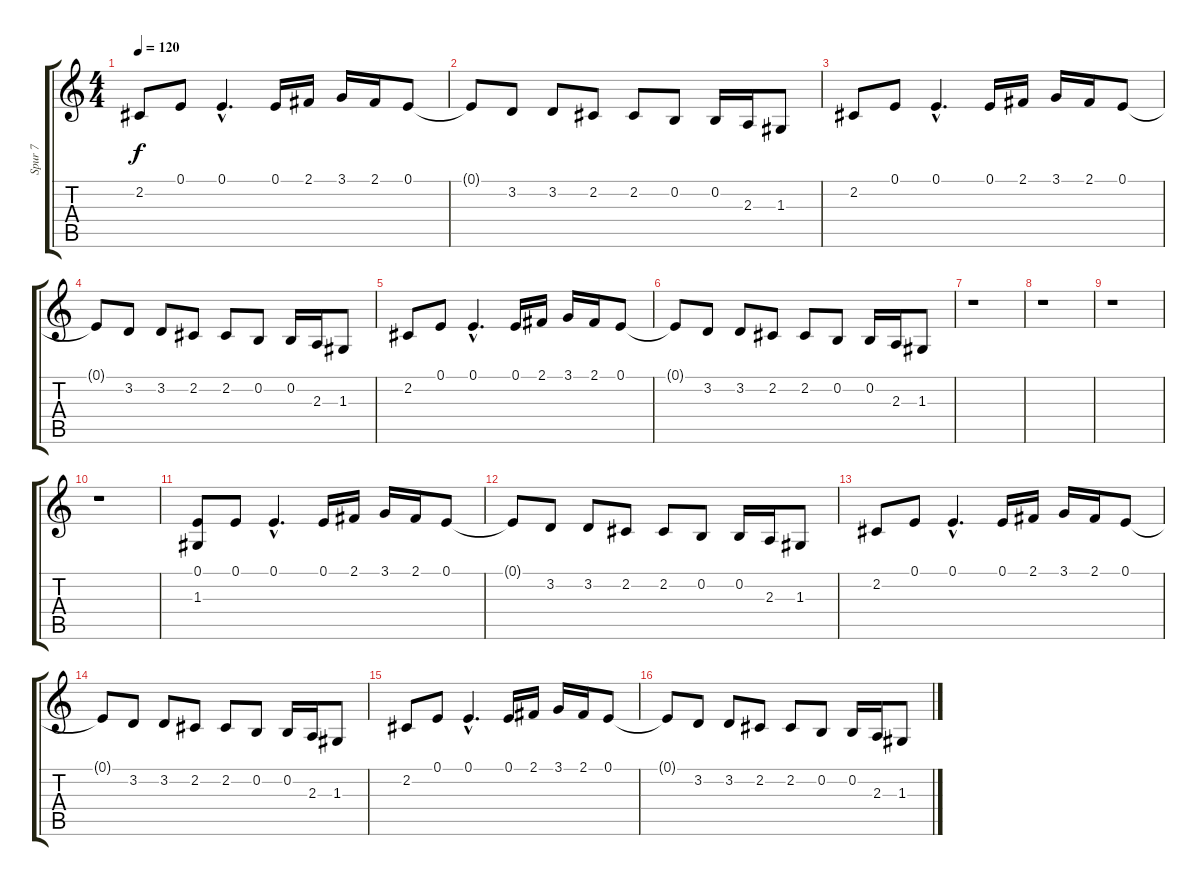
\track ("Spur 7" "Spur 7") {instrument lead2sawtooth}
\staff {score tabs}
\tuning (E4 B3 G3 D3 A2 E2) {hide}
\ts (4 4)
\tempo 120
\clef g2
\ks c
2.2.8{dy f} 0.1.8 0.1{hac}.4{d} 0.1.16 2.1.16 3.1.16 2.1.16 0.1.8 |
0.1{t}.8 3.2.8 3.2.8 2.2.8 2.2.8 0.2.8 0.2.16 2.3.16 1.3.8 |
2.2.8 0.1.8 0.1{hac}.4{d} 0.1.16 2.1.16 3.1.16 2.1.16 0.1.8 |
0.1{t}.8 3.2.8 3.2.8 2.2.8 2.2.8 0.2.8 0.2.16 2.3.16 1.3.8 |
2.2.8 0.1.8 0.1{hac}.4{d} 0.1.16 2.1.16 3.1.16 2.1.16 0.1.8 |
0.1{t}.8 3.2.8 3.2.8 2.2.8 2.2.8 0.2.8 0.2.16 2.3.16 1.3.8 |
r.1 |
r.1 |
r.1 |
r.1 |
(0.1 1.3).8 0.1.8 0.1{hac}.4{d} 0.1.16 2.1.16 3.1.16 2.1.16 0.1.8 |
0.1{t}.8 3.2.8 3.2.8 2.2.8 2.2.8 0.2.8 0.2.16 2.3.16 1.3.8 |
2.2.8 0.1.8 0.1{hac}.4{d} 0.1.16 2.1.16 3.1.16 2.1.16 0.1.8 |
0.1{t}.8 3.2.8 3.2.8 2.2.8 2.2.8 0.2.8 0.2.16 2.3.16 1.3.8 |
2.2.8 0.1.8 0.1{hac}.4{d} 0.1.16 2.1.16 3.1.16 2.1.16 0.1.8 |
0.1{t}.8 3.2.8 3.2.8 2.2.8 2.2.8 0.2.8 0.2.16 2.3.16 1.3.8
